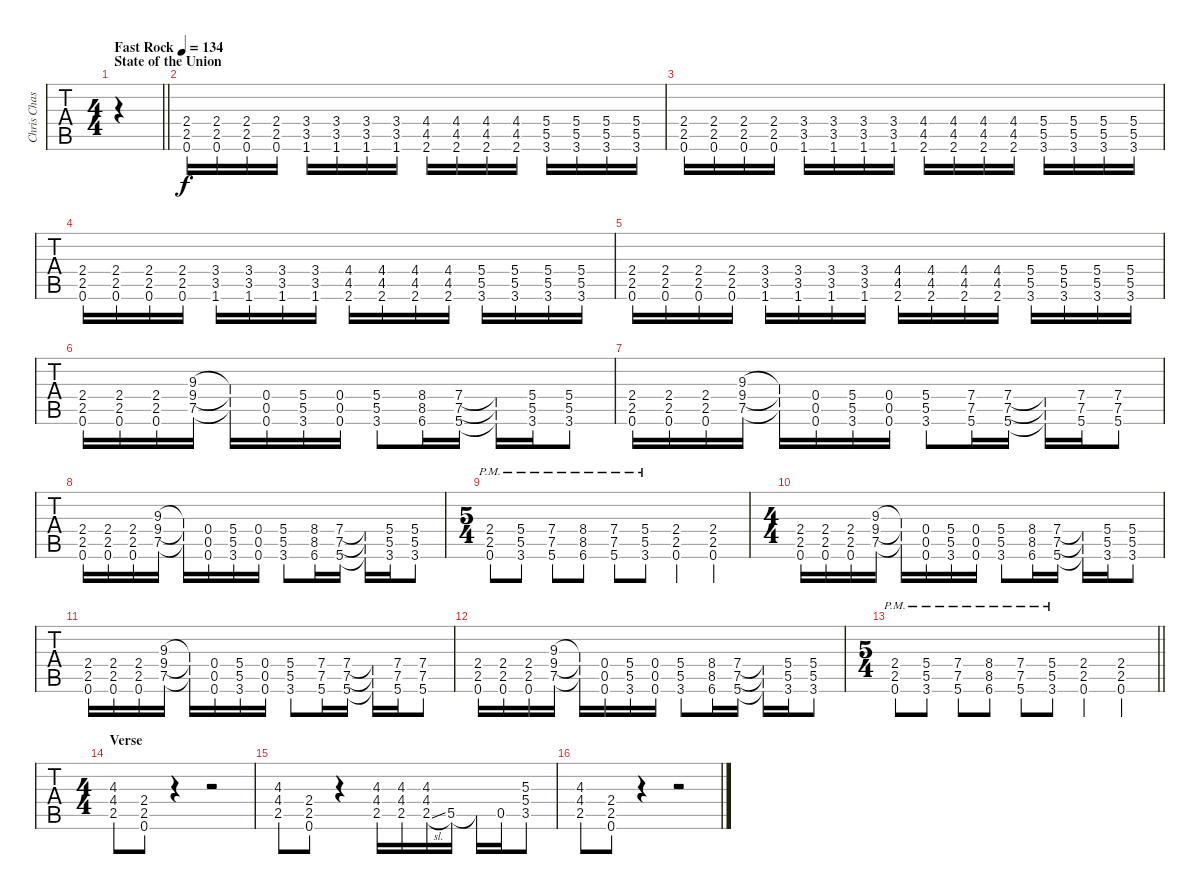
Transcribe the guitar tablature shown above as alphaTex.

\track ("Chris Chasse - Guitar One" "Chris Chas") {instrument distortionguitar}
\staff {tabs}
\tuning (Eb4 Bb3 Gb3 Db3 Ab2 Eb2) {hide}
\ts (4 4)
\section ("" "State of the Union")
\tempo (134 "Fast Rock")
\clef g2
\barLineRight lightlight
\ks c
|
(2.4 2.5 0.6).16 (2.4 2.5 0.6).16 (2.4 2.5 0.6).16 (2.4 2.5 0.6).16 (3.4 3.5 1.6).16 (3.4 3.5 1.6).16 (3.4 3.5 1.6).16 (3.4 3.5 1.6).16 (4.4 4.5 2.6).16 (4.4 4.5 2.6).16 (4.4 4.5 2.6).16 (4.4 4.5 2.6).16 (5.4 5.5 3.6).16 (5.4 5.5 3.6).16 (5.4 5.5 3.6).16 (5.4 5.5 3.6).16 |
(2.4 2.5 0.6).16 (2.4 2.5 0.6).16 (2.4 2.5 0.6).16 (2.4 2.5 0.6).16 (3.4 3.5 1.6).16 (3.4 3.5 1.6).16 (3.4 3.5 1.6).16 (3.4 3.5 1.6).16 (4.4 4.5 2.6).16 (4.4 4.5 2.6).16 (4.4 4.5 2.6).16 (4.4 4.5 2.6).16 (5.4 5.5 3.6).16 (5.4 5.5 3.6).16 (5.4 5.5 3.6).16 (5.4 5.5 3.6).16 |
(2.4 2.5 0.6).16 (2.4 2.5 0.6).16 (2.4 2.5 0.6).16 (2.4 2.5 0.6).16 (3.4 3.5 1.6).16 (3.4 3.5 1.6).16 (3.4 3.5 1.6).16 (3.4 3.5 1.6).16 (4.4 4.5 2.6).16 (4.4 4.5 2.6).16 (4.4 4.5 2.6).16 (4.4 4.5 2.6).16 (5.4 5.5 3.6).16 (5.4 5.5 3.6).16 (5.4 5.5 3.6).16 (5.4 5.5 3.6).16 |
(2.4 2.5 0.6).16 (2.4 2.5 0.6).16 (2.4 2.5 0.6).16 (2.4 2.5 0.6).16 (3.4 3.5 1.6).16 (3.4 3.5 1.6).16 (3.4 3.5 1.6).16 (3.4 3.5 1.6).16 (4.4 4.5 2.6).16 (4.4 4.5 2.6).16 (4.4 4.5 2.6).16 (4.4 4.5 2.6).16 (5.4 5.5 3.6).16 (5.4 5.5 3.6).16 (5.4 5.5 3.6).16 (5.4 5.5 3.6).16 |
(2.4 2.5 0.6).16 (2.4 2.5 0.6).16 (2.4 2.5 0.6).16 (9.3 9.4 7.5).16 (9.3{t} 9.4{t} 7.5{t}).16 (0.4 0.5 0.6).16 (5.4 5.5 3.6).16 (0.4 0.5 0.6).16 (5.4 5.5 3.6).8 (8.4 8.5 6.6).16 (7.4 7.5 5.6).16 (7.4{t} 7.5{t} 5.6{t}).16 (5.4 5.5 3.6).16 (5.4 5.5 3.6).8 |
(2.4 2.5 0.6).16 (2.4 2.5 0.6).16 (2.4 2.5 0.6).16 (9.3 9.4 7.5).16 (9.3{t} 9.4{t} 7.5{t}).16 (0.4 0.5 0.6).16 (5.4 5.5 3.6).16 (0.4 0.5 0.6).16 (5.4 5.5 3.6).8 (7.4 7.5 5.6).16 (7.4 7.5 5.6).16 (7.4{t} 7.5{t} 5.6{t}).16 (7.4 7.5 5.6).16 (7.4 7.5 5.6).8 |
(2.4 2.5 0.6).16 (2.4 2.5 0.6).16 (2.4 2.5 0.6).16 (9.3 9.4 7.5).16 (9.3{t} 9.4{t} 7.5{t}).16 (0.4 0.5 0.6).16 (5.4 5.5 3.6).16 (0.4 0.5 0.6).16 (5.4 5.5 3.6).8 (8.4 8.5 6.6).16 (7.4 7.5 5.6).16 (7.4{t} 7.5{t} 5.6{t}).16 (5.4 5.5 3.6).16 (5.4 5.5 3.6).8 |
\ts (5 4)
(2.4{pm} 2.5{pm} 0.6{pm}).8 (5.4{pm} 5.5{pm} 3.6{pm}).8 (7.4{pm} 7.5{pm} 5.6{pm}).8 (8.4{pm} 8.5{pm} 6.6{pm}).8 (7.4{pm} 7.5{pm} 5.6{pm}).8 (5.4{pm} 5.5{pm} 3.6{pm}).8 (2.4 2.5 0.6).4 (2.4{st} 2.5{st} 0.6{st}).4 |
\ts (4 4)
(2.4 2.5 0.6).16 (2.4 2.5 0.6).16 (2.4 2.5 0.6).16 (9.3 9.4 7.5).16 (9.3{t} 9.4{t} 7.5{t}).16 (0.4 0.5 0.6).16 (5.4 5.5 3.6).16 (0.4 0.5 0.6).16 (5.4 5.5 3.6).8 (8.4 8.5 6.6).16 (7.4 7.5 5.6).16 (7.4{t} 7.5{t} 5.6{t}).16 (5.4 5.5 3.6).16 (5.4 5.5 3.6).8 |
(2.4 2.5 0.6).16 (2.4 2.5 0.6).16 (2.4 2.5 0.6).16 (9.3 9.4 7.5).16 (9.3{t} 9.4{t} 7.5{t}).16 (0.4 0.5 0.6).16 (5.4 5.5 3.6).16 (0.4 0.5 0.6).16 (5.4 5.5 3.6).8 (7.4 7.5 5.6).16 (7.4 7.5 5.6).16 (7.4{t} 7.5{t} 5.6{t}).16 (7.4 7.5 5.6).16 (7.4 7.5 5.6).8 |
(2.4 2.5 0.6).16 (2.4 2.5 0.6).16 (2.4 2.5 0.6).16 (9.3 9.4 7.5).16 (9.3{t} 9.4{t} 7.5{t}).16 (0.4 0.5 0.6).16 (5.4 5.5 3.6).16 (0.4 0.5 0.6).16 (5.4 5.5 3.6).8 (8.4 8.5 6.6).16 (7.4 7.5 5.6).16 (7.4{t} 7.5{t} 5.6{t}).16 (5.4 5.5 3.6).16 (5.4 5.5 3.6).8 |
\ts (5 4)
\barLineRight lightlight
(2.4{pm} 2.5{pm} 0.6{pm}).8 (5.4{pm} 5.5{pm} 3.6{pm}).8 (7.4{pm} 7.5{pm} 5.6{pm}).8 (8.4{pm} 8.5{pm} 6.6{pm}).8 (7.4{pm} 7.5{pm} 5.6{pm}).8 (5.4{pm} 5.5{pm} 3.6{pm}).8 (2.4 2.5 0.6).4 (2.4{st} 2.5{st} 0.6{st}).4 |
\ts (4 4)
\section ("" "Verse")
(4.3 4.4 2.5).8{balance 8} (2.4 2.5 0.6).8 r.4 r.2 |
(4.3 4.4 2.5).8 (2.4 2.5 0.6).8 r.4 (4.3 4.4 2.5).16 (4.3 4.4 2.5).16 (4.3 4.4 2.5{sl}).16 5.5.16 5.5{t}.16 0.5.16 (5.3 5.4 3.5).8 |
(4.3 4.4 2.5).8 (2.4 2.5 0.6).8 r.4 r.2
